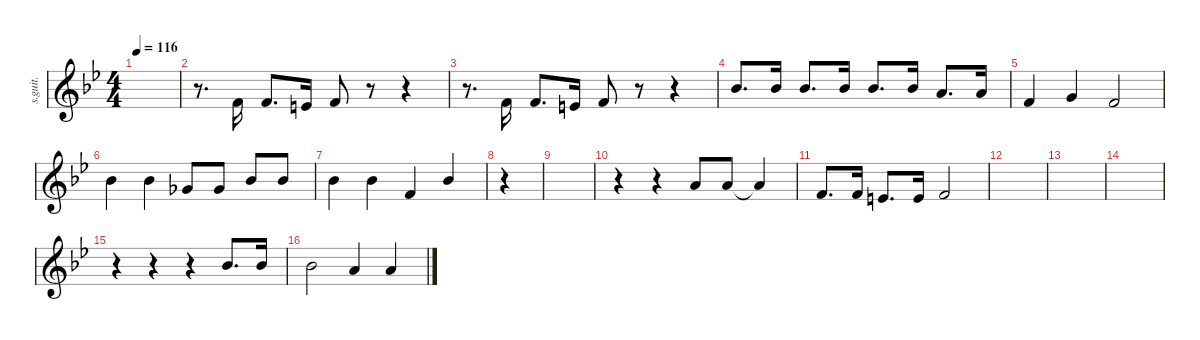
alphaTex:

\defaultSystemsLayout 4
\hideDynamics
\bracketExtendMode nobrackets
\otherSystemsTrackNameOrientation horizontal
\track ("Steel Guitar" "s.guit.") {instrument acousticguitarsteel}
\staff {score}
\tuning (E4 B3 G3 D3 A2 E2)
\ts (4 4)
\tempo 116
\clef g2
\ks bb
|
r.8{d beam Down} 3.4{acc forcenatural}.16{beam Up} 3.4{acc forcenatural}.8{d beam Up} 2.4{acc forcenatural}.16{beam Up} 3.4{acc forcenatural}.8{beam Up} r.8{beam Up} r.4{beam Up} |
r.8{d beam Down} 3.4{acc forcenatural}.16{beam Up} 3.4{acc forcenatural}.8{d beam Up} 2.4{acc forcenatural}.16{beam Up} 3.4{acc forcenatural}.8{beam Up} r.8{beam Up} r.4{beam Up} |
8.4{acc b}.8{d beam Up} 8.4{acc b}.16{beam Up} 8.4{acc b}.8{d beam Up} 8.4{acc b}.16{beam Up} 8.4{acc b}.8{d beam Up} 8.4{acc b}.16{beam Up} 7.4{acc forcenatural}.8{d beam Up} 7.4{acc forcenatural}.16{beam Up} |
3.4{acc forcenatural}.4{beam Up} 5.4{acc forcenatural}.4{beam Up} 3.4{acc forcenatural}.2{beam Up} |
8.4{acc b}.4{beam Down} 8.4{acc b}.4{beam Down} 4.4{acc b}.8{beam Up} 4.4{acc b}.8{beam Up} 8.4{acc b}.8{beam Up} 8.4{acc b}.8{beam Up} |
8.4{acc b}.4{beam Down} 8.4{acc b}.4{beam Down} 3.4{acc forcenatural}.4{beam Up} 8.4{acc b}.4{beam Up} |
r.4{beam Down} |
|
r.4{beam Down} r.4{beam Down} 7.4{acc forcenatural}.8{beam Up} 7.4{acc forcenatural}.8{beam Up} 7.4{t acc forcenatural}.4{beam Up} |
3.4{acc forcenatural}.8{d beam Up} 3.4{acc forcenatural}.16{beam Up} 2.4{acc forcenatural}.8{d beam Up} 2.4{acc forcenatural}.16{beam Up} 3.4{acc forcenatural}.2{beam Up} |
|
|
|
r.4{beam Down} r.4{beam Down} r.4{beam Down} 8.4{acc b}.8{d beam Up} 8.4{acc b}.16{beam Up} |
8.4{acc b}.2{beam Down} 7.4{acc forcenatural}.4{beam Up} 7.4{acc forcenatural}.4{beam Up}
